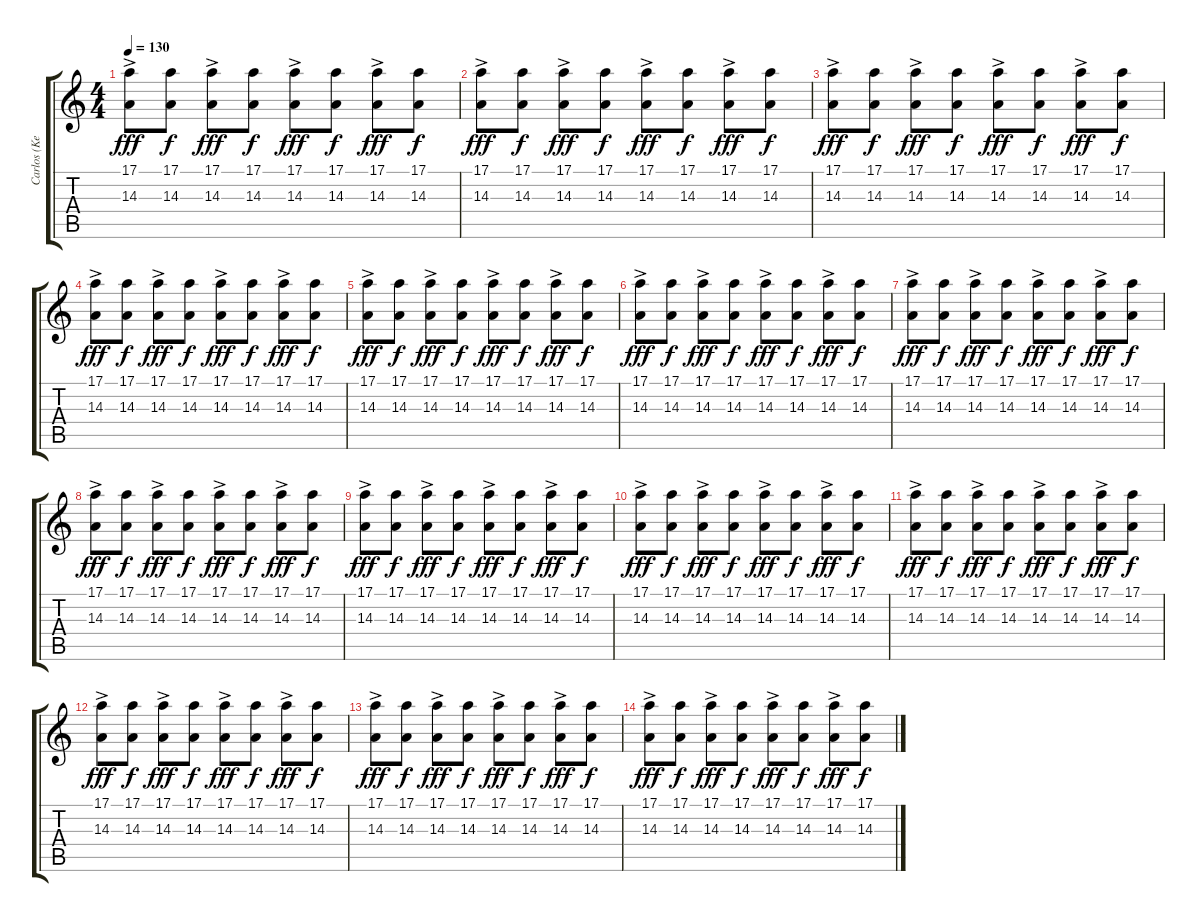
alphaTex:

\track ("Carlos (Keys)" "Carlos (Ke") {instrument brightacousticpiano}
\staff {score tabs}
\tuning (E4 B3 G3 D3 A2 E2) {hide}
\ts (4 4)
\tempo 130
\clef g2
\ks c
(17.1 14.3{ac}).8{dy fff} (17.1 14.3).8{dy f} (17.1 14.3{ac}).8{dy fff} (17.1 14.3).8{dy f} (17.1 14.3{ac}).8{dy fff} (17.1 14.3).8{dy f} (17.1 14.3{ac}).8{dy fff} (17.1 14.3).8{dy f} |
(17.1 14.3{ac}).8{dy fff} (17.1 14.3).8{dy f} (17.1 14.3{ac}).8{dy fff} (17.1 14.3).8{dy f} (17.1 14.3{ac}).8{dy fff} (17.1 14.3).8{dy f} (17.1 14.3{ac}).8{dy fff} (17.1 14.3).8{dy f} |
(17.1 14.3{ac}).8{dy fff} (17.1 14.3).8{dy f} (17.1 14.3{ac}).8{dy fff} (17.1 14.3).8{dy f} (17.1 14.3{ac}).8{dy fff} (17.1 14.3).8{dy f} (17.1 14.3{ac}).8{dy fff} (17.1 14.3).8{dy f} |
(17.1 14.3{ac}).8{dy fff} (17.1 14.3).8{dy f} (17.1 14.3{ac}).8{dy fff} (17.1 14.3).8{dy f} (17.1 14.3{ac}).8{dy fff} (17.1 14.3).8{dy f} (17.1 14.3{ac}).8{dy fff} (17.1 14.3).8{dy f} |
(17.1 14.3{ac}).8{dy fff} (17.1 14.3).8{dy f} (17.1 14.3{ac}).8{dy fff} (17.1 14.3).8{dy f} (17.1 14.3{ac}).8{dy fff} (17.1 14.3).8{dy f} (17.1 14.3{ac}).8{dy fff} (17.1 14.3).8{dy f} |
(17.1 14.3{ac}).8{dy fff} (17.1 14.3).8{dy f} (17.1 14.3{ac}).8{dy fff} (17.1 14.3).8{dy f} (17.1 14.3{ac}).8{dy fff} (17.1 14.3).8{dy f} (17.1 14.3{ac}).8{dy fff} (17.1 14.3).8{dy f} |
(17.1 14.3{ac}).8{dy fff} (17.1 14.3).8{dy f} (17.1 14.3{ac}).8{dy fff} (17.1 14.3).8{dy f} (17.1 14.3{ac}).8{dy fff} (17.1 14.3).8{dy f} (17.1 14.3{ac}).8{dy fff} (17.1 14.3).8{dy f} |
(17.1 14.3{ac}).8{dy fff} (17.1 14.3).8{dy f} (17.1 14.3{ac}).8{dy fff} (17.1 14.3).8{dy f} (17.1 14.3{ac}).8{dy fff} (17.1 14.3).8{dy f} (17.1 14.3{ac}).8{dy fff} (17.1 14.3).8{dy f} |
(17.1 14.3{ac}).8{dy fff} (17.1 14.3).8{dy f} (17.1 14.3{ac}).8{dy fff} (17.1 14.3).8{dy f} (17.1 14.3{ac}).8{dy fff} (17.1 14.3).8{dy f} (17.1 14.3{ac}).8{dy fff} (17.1 14.3).8{dy f} |
(17.1 14.3{ac}).8{dy fff} (17.1 14.3).8{dy f} (17.1 14.3{ac}).8{dy fff} (17.1 14.3).8{dy f} (17.1 14.3{ac}).8{dy fff} (17.1 14.3).8{dy f} (17.1 14.3{ac}).8{dy fff} (17.1 14.3).8{dy f} |
(17.1 14.3{ac}).8{dy fff} (17.1 14.3).8{dy f} (17.1 14.3{ac}).8{dy fff} (17.1 14.3).8{dy f} (17.1 14.3{ac}).8{dy fff} (17.1 14.3).8{dy f} (17.1 14.3{ac}).8{dy fff} (17.1 14.3).8{dy f} |
(17.1 14.3{ac}).8{dy fff} (17.1 14.3).8{dy f} (17.1 14.3{ac}).8{dy fff} (17.1 14.3).8{dy f} (17.1 14.3{ac}).8{dy fff} (17.1 14.3).8{dy f} (17.1 14.3{ac}).8{dy fff} (17.1 14.3).8{dy f} |
(17.1 14.3{ac}).8{dy fff} (17.1 14.3).8{dy f} (17.1 14.3{ac}).8{dy fff} (17.1 14.3).8{dy f} (17.1 14.3{ac}).8{dy fff} (17.1 14.3).8{dy f} (17.1 14.3{ac}).8{dy fff} (17.1 14.3).8{dy f} |
(17.1 14.3{ac}).8{dy fff} (17.1 14.3).8{dy f} (17.1 14.3{ac}).8{dy fff} (17.1 14.3).8{dy f} (17.1 14.3{ac}).8{dy fff} (17.1 14.3).8{dy f} (17.1 14.3{ac}).8{dy fff} (17.1 14.3).8{dy f}
